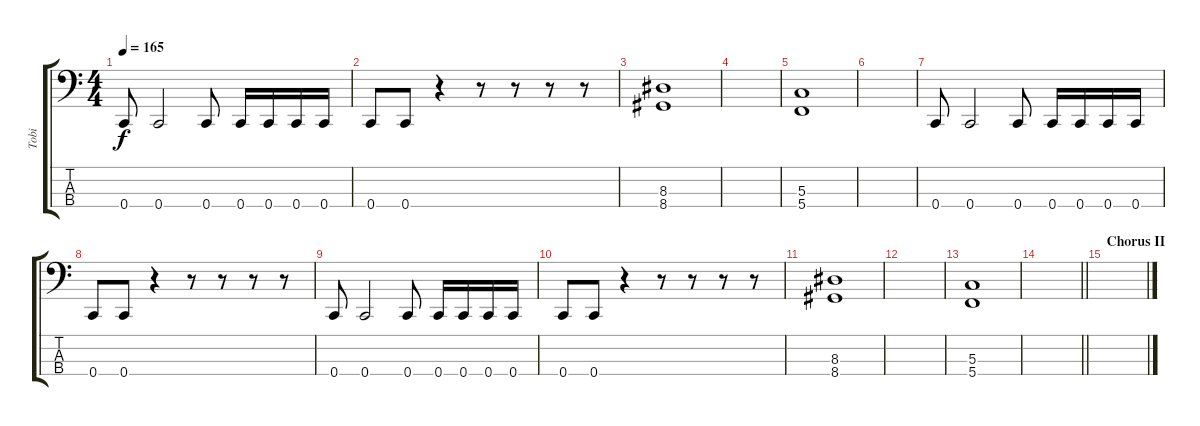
\track ("Tobi" "Tobi") {instrument electricbasspick}
\staff {score tabs}
\tuning (F2 C2 G1 C1) {hide}
\ts (4 4)
\tempo 165
\clef f4
\ks c
0.4.8{dy f} 0.4.2 0.4.8 0.4.16 0.4.16 0.4.16 0.4.16 |
0.4.8 0.4.8 r.4 r.8 r.8 r.8 r.8 |
(8.3 8.4).1 |
|
(5.3 5.4).1 |
|
0.4.8 0.4.2 0.4.8 0.4.16 0.4.16 0.4.16 0.4.16 |
0.4.8 0.4.8 r.4 r.8 r.8 r.8 r.8 |
0.4.8 0.4.2 0.4.8 0.4.16 0.4.16 0.4.16 0.4.16 |
0.4.8 0.4.8 r.4 r.8 r.8 r.8 r.8 |
(8.3 8.4).1 |
|
(5.3 5.4).1 |
\barLineRight lightlight
|
\section ("" "Chorus II")
